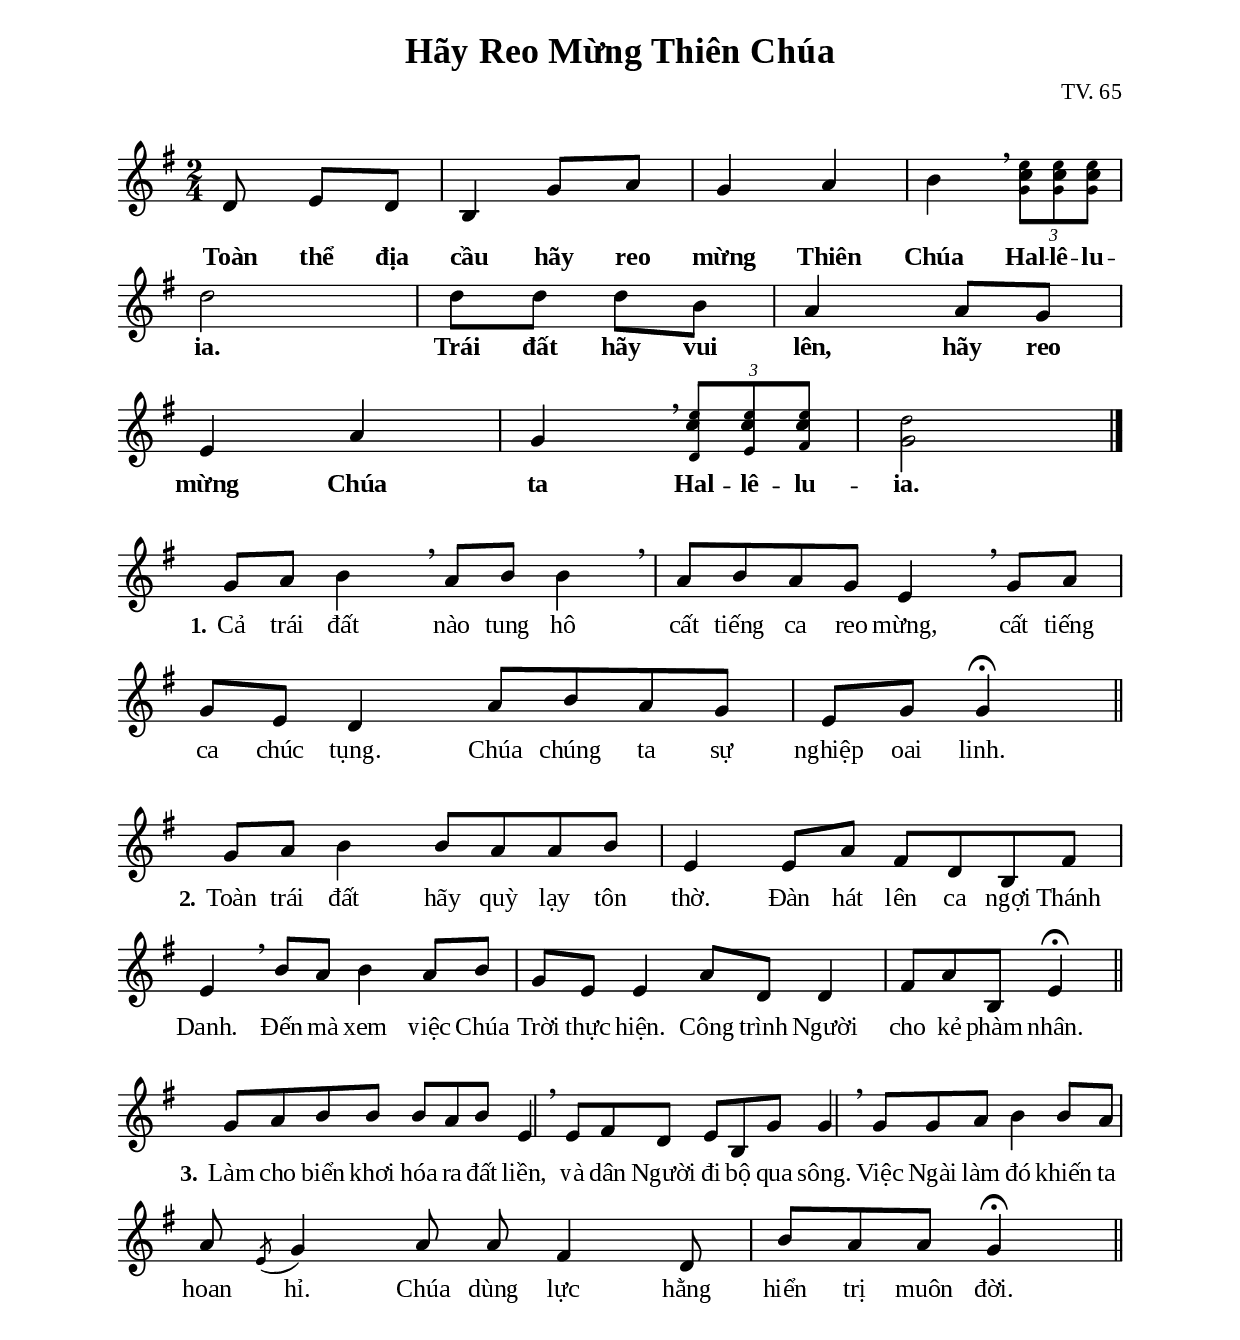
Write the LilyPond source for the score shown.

% Cài đặt chung
\version "2.20.0"
\include "english.ly"

\header {
  title = "Hãy Reo Mừng Thiên Chúa"
  composer = "TV. 65"
  arranger = " "
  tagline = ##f
}

global = {
  \key g \major
  \time 2/4
}

\paper {
  #(set-paper-size "a4")
  top-margin = 20\mm
  bottom-margin = 15\mm
  left-margin = 20\mm
  right-margin = 20\mm
  indent = #0
  #(define fonts
	 (make-pango-font-tree "Liberation Serif"
	 		       "Liberation Serif"
			       "Liberation Serif"
			       (/ 20 20)))
}

% Nhạc điệp khúc
nhacDiepKhuc= \relative c' {
  \override Lyrics.LyricSpace.minimum-distance = #4.0
  \override Score.BarNumber.break-visibility = ##(#f #f #f)
  \partial 4. d8 e d |
  b4 g'8 a |
  g4 a |
  b \breathe \tuplet 3/2 { 
    <\tweak font-size -2 e c \tweak font-size -2 g>8
    <\tweak font-size -2 e c \tweak font-size -2 g>8
    <\tweak font-size -2 e c \tweak font-size -2 g>8
  } |
  d2 |
  d8 d d b |
  a4 a8 g |
  e4 a |
  g4 \breathe \tuplet 3/2 {
    <\tweak font-size -2 e' c \tweak font-size -2 d,>8
    <\tweak font-size -2 e c \tweak font-size -2 e,>8
    <\tweak font-size -2 e c \tweak font-size -2 fs,>8
  } |
  <\tweak font-size -2 d g,>2 \bar "|."
}

% Nhạc phiên khúc
nhacPhienKhucMot = \relative c'' {
  \set Score.barAlways = ##t
  \set Score.defaultBarType = ""
  \override Score.BarNumber.break-visibility = ##(#f #f #f)
  g8 a b4 \breathe
  a8 b b4 \breathe
  a8 b a g e4 \breathe
  g8 a g e d4 a'8 b a g e g g4 \fermata \bar "||"
}

nhacPhienKhucHai = \relative c'' {
  \set Score.barAlways = ##t
  \set Score.defaultBarType = ""
  \override Score.BarNumber.break-visibility = ##(#f #f #f)
  g8 a b4 b8 a a b e,4
  e8 a fs d b fs' e4 \breathe
  b'8 a b4 a8 b g e e4
  a8 d, d4 fs8 a b, e4 \fermata \bar "||"
}

nhacPhienKhucBa = \relative c'' {
  \set Score.barAlways = ##t
  \set Score.defaultBarType = ""
  \override Score.BarNumber.break-visibility = ##(#f #f #f)
  g8 a b b b a b e,4 \breathe
  e8 fs d e b g' g4 \breathe
  g8 g a b4 b8 a a \acciaccatura e8 g4
  a8 a fs4 d8 b' a a g4 \fermata \bar "||"
}

% Lời điệp khúc
loiDiepKhuc = \lyricmode {
  \override Lyrics.LyricText.font-series = #'bold
  Toàn thể địa cầu hãy reo mừng Thiên Chúa
  Hal -- lê -- lu -- ia.
  Trái đất hãy vui lên, hãy reo mừng Chúa ta
  Hal -- lê -- lu -- ia.
}

% Lời phiên khúc
loiPhienKhucMot = \lyricmode {
  \set stanza = #"1."
  Cả trái đất nào tung hô cất tiếng ca reo mừng,
  cất tiếng ca chúc tụng.
  Chúa chúng ta sự nghiệp oai linh.
}

loiPhienKhucHai = \lyricmode {
  \set stanza = #"2."
  Toàn trái đất hãy quỳ lạy tôn thờ.
  Đàn hát lên ca ngợi Thánh Danh.
  Đến mà xem việc Chúa Trời thực hiện.
  Công trình Người cho kẻ phàm nhân.
}

loiPhienKhucBa = \lyricmode {
  \set stanza = #"3."
  Làm cho biển khơi hóa ra đất liền,
  và dân Người đi bộ qua sông.
  Việc Ngài làm đó khiến ta hoan hỉ.
  Chúa dùng lực hằng hiển trị muôn đời.
}


% Dàn trang
\score {
  \new ChoirStaff <<
    \new Staff = chorus \with {
        \consists "Merge_rests_engraver"
      }
      <<
      \new Voice = "sopranos" {
        \global \stemNeutral \nhacDiepKhuc
      }
    >>
    \new Lyrics = basses
    \context Lyrics = basses \lyricsto sopranos \loiDiepKhuc
  >>
}

\score {
  \new ChoirStaff <<
    \new Staff = verses <<
      \override Staff.TimeSignature.transparent = ##t
      \new Voice = "verse" {
        \key g \major \stemNeutral \nhacPhienKhucMot
      }
    >>
    \new Lyrics \lyricsto verse \loiPhienKhucMot
  >>
}

\score {
  \new ChoirStaff <<
    \new Staff = verses <<
      \override Staff.TimeSignature.transparent = ##t
      \new Voice = "verse" {
        \key g \major \stemNeutral \nhacPhienKhucHai
      }
    >>
    \new Lyrics \lyricsto verse \loiPhienKhucHai
  >>
}

\score {
  \new ChoirStaff <<
    \new Staff = verses <<
      \override Staff.TimeSignature.transparent = ##t
      \new Voice = "verse" {
        \key g \major \stemNeutral \nhacPhienKhucBa
      }
    >>
    \new Lyrics \lyricsto verse \loiPhienKhucBa
  >>
}
